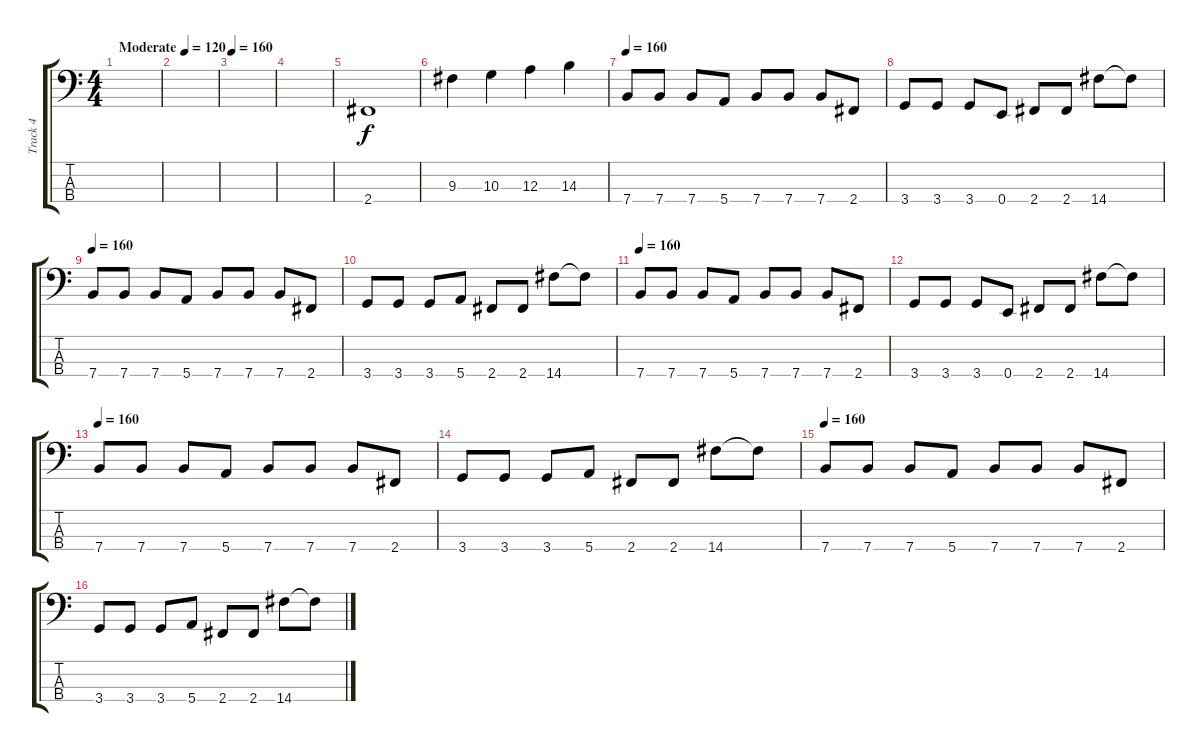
\track ("Track 4" "Track 4") {instrument electricbassfinger}
\staff {score tabs}
\tuning (G2 D2 A1 E1) {hide}
\ts (4 4)
\tempo (120 "Moderate")
\tempo 160
\tempo (120 "Moderate")
\clef f4
\ks c
|
|
\tempo 160
|
|
2.4.1 |
9.3.4 10.3.4 12.3.4 14.3.4 |
\tempo 160
7.4.8 7.4.8 7.4.8 5.4.8 7.4.8 7.4.8 7.4.8 2.4.8 |
3.4.8 3.4.8 3.4.8 0.4.8 2.4.8 2.4.8 14.4.8 14.4{t}.8 |
\tempo 160
7.4.8 7.4.8 7.4.8 5.4.8 7.4.8 7.4.8 7.4.8 2.4.8 |
3.4.8 3.4.8 3.4.8 5.4.8 2.4.8 2.4.8 14.4.8 14.4{t}.8 |
\tempo 160
7.4.8 7.4.8 7.4.8 5.4.8 7.4.8 7.4.8 7.4.8 2.4.8 |
3.4.8 3.4.8 3.4.8 0.4.8 2.4.8 2.4.8 14.4.8 14.4{t}.8 |
\tempo 160
7.4.8 7.4.8 7.4.8 5.4.8 7.4.8 7.4.8 7.4.8 2.4.8 |
3.4.8 3.4.8 3.4.8 5.4.8 2.4.8 2.4.8 14.4.8 14.4{t}.8 |
\tempo 160
7.4.8 7.4.8 7.4.8 5.4.8 7.4.8 7.4.8 7.4.8 2.4.8 |
3.4.8 3.4.8 3.4.8 5.4.8 2.4.8 2.4.8 14.4.8 14.4{t}.8
